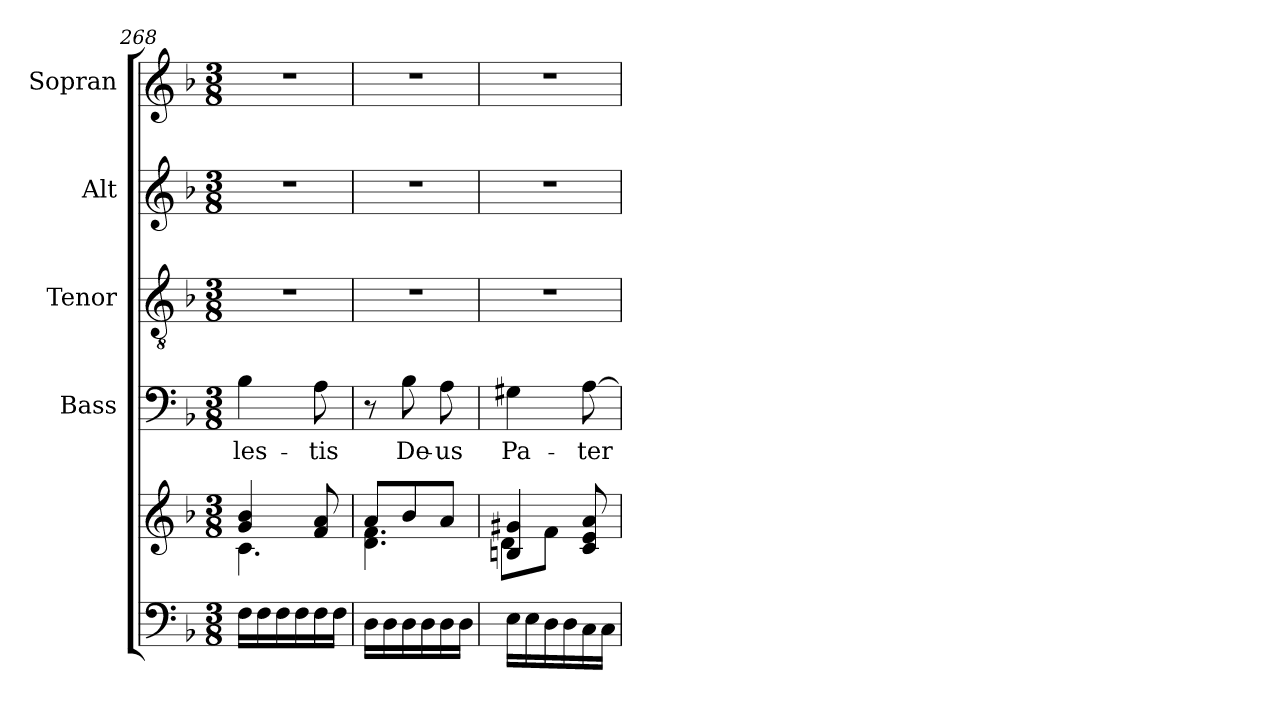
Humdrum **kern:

**kern	**kern	**kern	**text	**kern	**kern	**kern
*part5	*part5	*part4	*part4	*part3	*part2	*part1
*staff6	*staff5	*staff4	*staff4	*staff3	*staff2	*staff1
*	*	*I"Bass	*	*I"Tenor	*I"Alt	*I"Sopran
*	*	*I'B.	*	*I'T.	*I'A.	*I'S.
*clefF4	*clefG2	*clefF4	*	*clefGv2	*clefG2	*clefG2
*k[b-]	*k[b-]	*k[b-]	*	*k[b-]	*k[b-]	*k[b-]
*F:	*F:	*F:	*	*F:	*F:	*F:
*M3/8	*M3/8	*M3/8	*	*M3/8	*M3/8	*M3/8
=268	=268	=268	=268	=268	=268	=268
*	*^	*	*	*	*	*
!	!	!	!	!LO:LY:b	!	!	!
16F\LL	4g/ 4b-/	4.c\	4B-\	-les-	4.r	4.r	4.r
16F\	.	.	.	.	.	.	.
16F\	.	.	.	.	.	.	.
16F\	.	.	.	.	.	.	.
!	!	!	!	!LO:LY:b	!	!	!
16F\	8f/ 8a/	.	8A\	-tis	.	.	.
16F\JJ	.	.	.	.	.	.	.
=269	=269	=269	=269	=269	=269	=269	=269
16D\LL	8a/L	4.d\ 4.f\	8r	.	4.r	4.r	4.r
16D\	.	.	.	.	.	.	.
!	!	!	!	!LO:LY:b	!	!	!
16D\	8b-/	.	8B-\	De-	.	.	.
16D\	.	.	.	.	.	.	.
!	!	!	!	!LO:LY:b	!	!	!
16D\	8a/J	.	8A\	-us	.	.	.
16D\JJ	.	.	.	.	.	.	.
=270	=270	=270	=270	=270	=270	=270	=270
!	!	!	!	!LO:LY:b	!	!	!
16E\LL	4Bn/ 4g#X/	8d\L	4G#X\	Pa-	4.r	4.r	4.r
16E\	.	.	.	.	.	.	.
16D\	.	8f\J	.	.	.	.	.
16D\	.	.	.	.	.	.	.
!	!	!	!	!LO:LY:b	!	!	!
16C\	8c/ 8e/ 8a/	8ryy	[8A\	-ter	.	.	.
16C\JJ	.	.	.	.	.	.	.
*	*v	*v	*	*	*	*	*
=	=	=	=	=	=	=
*-	*-	*-	*-	*-	*-	*-
